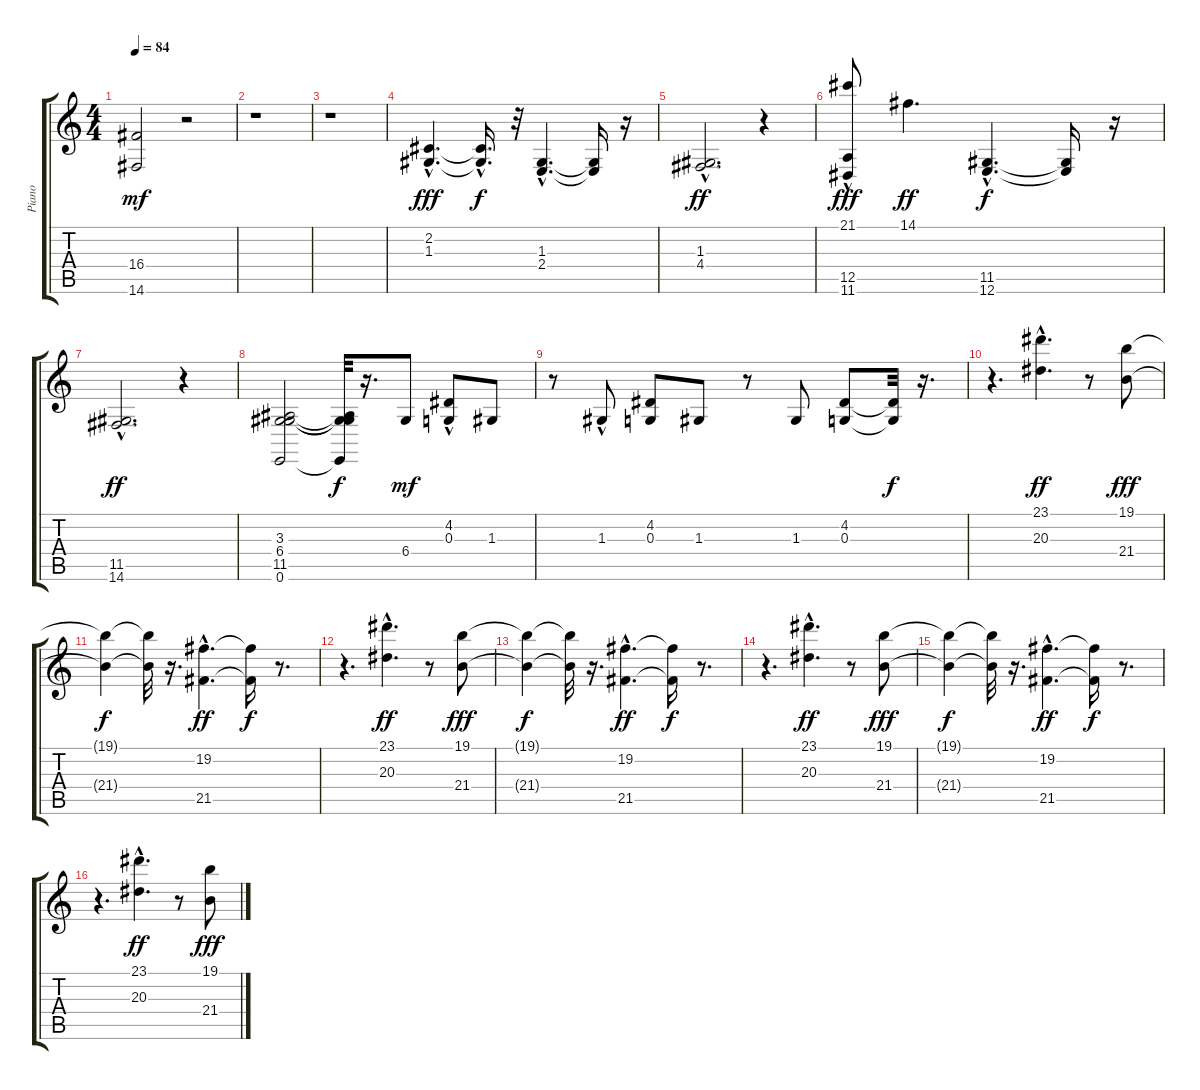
\track ("Piano" "Piano") {instrument acousticgrandpiano}
\staff {score tabs}
\tuning (E4 B3 G3 D3 A2 E2) {hide}
\ts (4 4)
\tempo 84
\clef g2
\ks c
(16.4 14.6).2{dy mf} r.2 |
r.1 |
r.1 |
(2.2{hac} 1.3{hac}).4{d dy fff} (2.2{t} 1.3{hac t}).16{d dy f} r.32 (1.3{hac} 2.4{hac}).4{d} (1.3{t} 2.4{t}).16 r.16 |
(1.3{hac} 4.4{hac}).2{d dy ff} r.4 |
(21.1 12.5{hac} 11.6{hac}).8{dy fff} 14.1.4{d dy ff} (11.5{hac} 12.6{hac}).4{d dy f} (11.5{t} 12.6{t}).16 r.16 |
(11.5{hac} 14.6{hac}).2{d dy ff} r.4 |
(3.3 6.4 11.5 0.6).2 (3.3{t} 6.4{t} 11.5{t} 0.6{t}).32{dy f} r.16{d} 6.4.8{dy mf} (4.2 0.3{hac}).8 1.3.8 |
r.8 1.3{hac}.8 (4.2 0.3).8 1.3.8 r.8 1.3.8 (4.2 0.3).8 (4.2{t} 0.3{t}).32{dy f} r.16{d} |
r.4{d} (23.1{hac} 20.3{hac}).4{d dy ff} r.8 (19.1 21.4).8{dy fff} |
(19.1{t} 21.4{t}).4{dy f} (19.1{t} 21.4{t}).32 r.16{d} (19.2{hac} 21.5{hac}).4{d dy ff} (19.2{t} 21.5{t}).16{dy f} r.8{d} |
r.4{d} (23.1{hac} 20.3{hac}).4{d dy ff} r.8 (19.1 21.4).8{dy fff} |
(19.1{t} 21.4{t}).4{dy f} (19.1{t} 21.4{t}).32 r.16{d} (19.2{hac} 21.5{hac}).4{d dy ff} (19.2{t} 21.5{t}).16{dy f} r.8{d} |
r.4{d} (23.1{hac} 20.3{hac}).4{d dy ff} r.8 (19.1 21.4).8{dy fff} |
(19.1{t} 21.4{t}).4{dy f} (19.1{t} 21.4{t}).32 r.16{d} (19.2{hac} 21.5{hac}).4{d dy ff} (19.2{t} 21.5{t}).16{dy f} r.8{d} |
r.4{d} (23.1{hac} 20.3{hac}).4{d dy ff} r.8 (19.1 21.4).8{dy fff}
